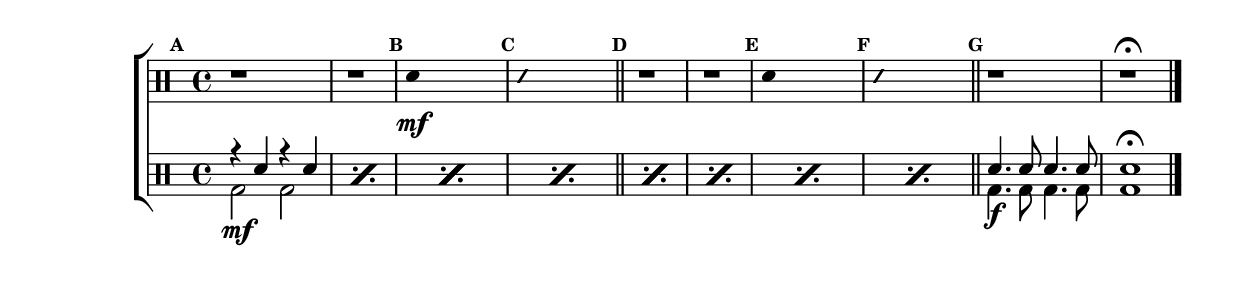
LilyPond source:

%-*- coding: utf-8 -*-

\version "2.14.2"

%\header {title = "escalas em do (si bemol) - parte 3"}

\new ChoirStaff <<

\drummode <<

\drums {
\override Staff.TimeSignature #'style = #'()
\time 4/4 

\override Score.BarNumber #'transparent = ##t
\override Score.RehearsalMark #'font-size = #-2
\set Score.markFormatter = #format-mark-numbers

\context DrumVoice = "1" { }
\context DrumVoice = "2" { }

{ 
%1
\mark \default
r1 
r1
\mark \default
\override Stem #'transparent = ##t
sn4\mf s2.
\mark \default
\override NoteHead #'style = #'slash
\override NoteHead #'font-size = #-4
sn4 s2.
\revert NoteHead #'style 
\revert NoteHead #'font-size
\bar "||"


%2
\mark \default
r1
r1
\mark \default
\override Stem #'transparent = ##t
sn4 s2.
\mark \default
\override NoteHead #'style = #'slash
\override NoteHead #'font-size = #-4
sn4 s2.
\revert NoteHead #'style 
\revert NoteHead #'font-size
\bar "||"

\mark \default
r1
r1\fermata

\bar "|."


}

}


\drums {

\override Staff.TimeSignature #'style = #'()
\time 4/4 

%\override Score.BarNumber #'transparent = ##t
\override Score.RehearsalMark #'font-size = #-2
\set Score.markFormatter = #format-mark-numbers

\context DrumVoice = "1" { }
\context DrumVoice = "2" { }

<<

{

\repeat "percent" 8 {r4 sn r sn}

sn4. sn8 sn4. sn8
sn1\fermata 

}

\\

{

\repeat "percent" 8 {bd2\mf bd} 
bd4.\f bd8 bd4. bd8
bd1

}

>>

}

>>

>>